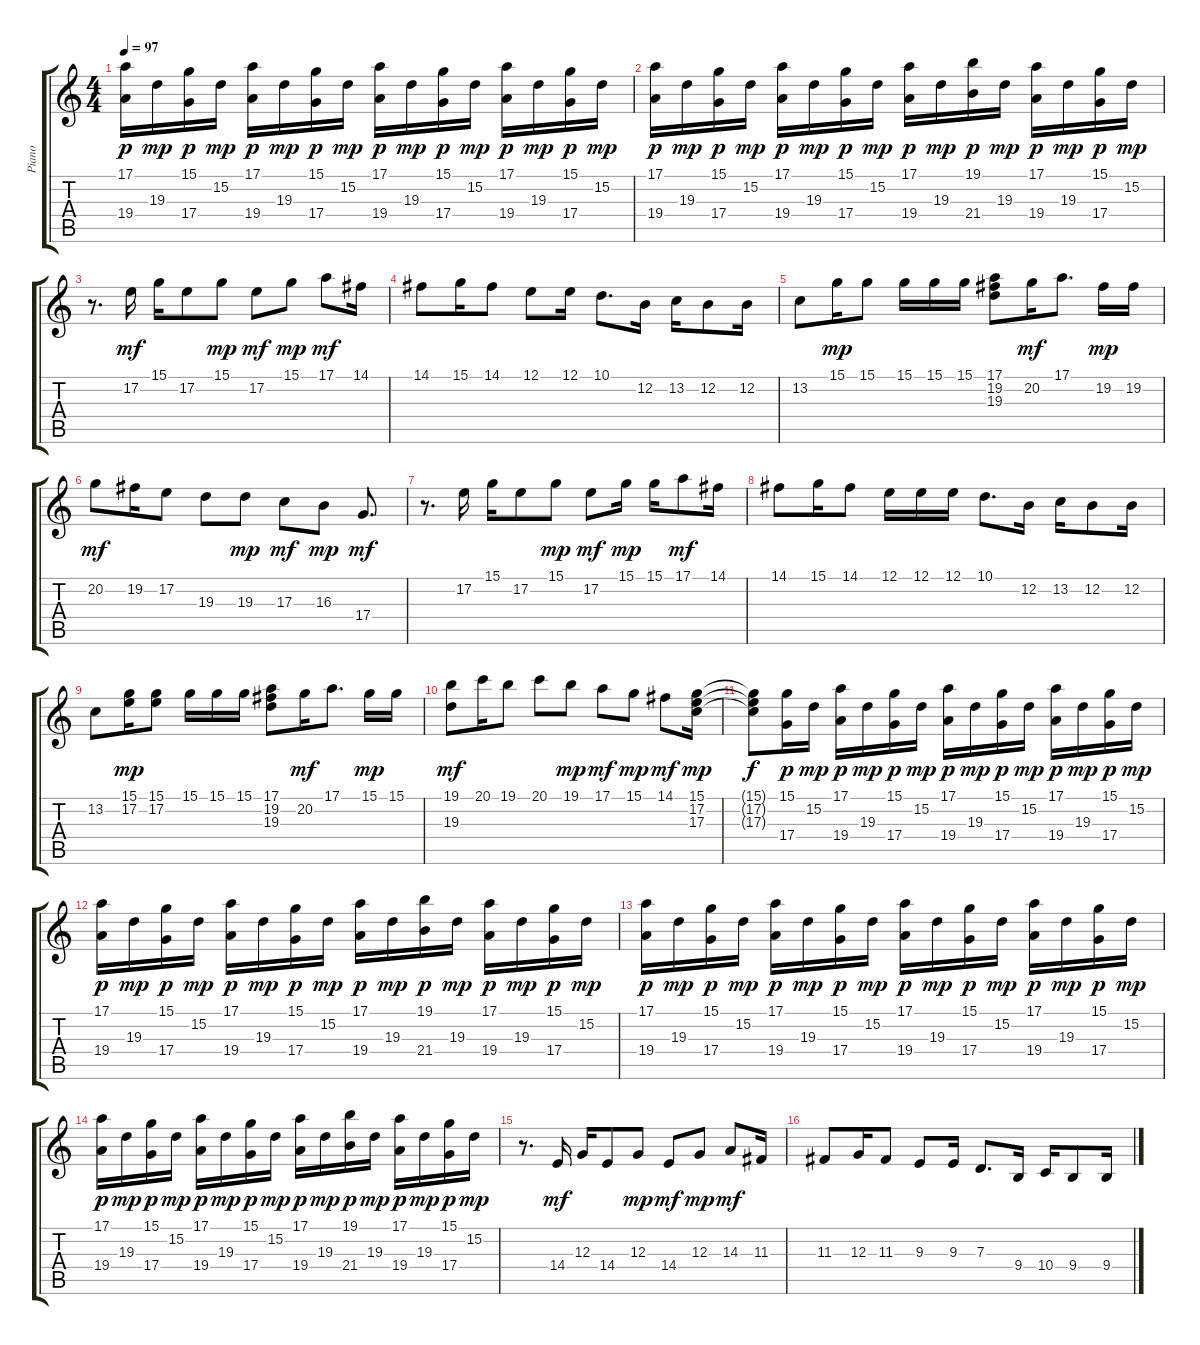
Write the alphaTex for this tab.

\track ("Piano" "Piano") {instrument acousticgrandpiano}
\staff {score tabs}
\tuning (E4 B3 G3 D3 A2 E2) {hide}
\ts (4 4)
\tempo 97
\clef g2
\ks c
(17.1 19.4).16{dy p} 19.3.16{dy mp} (15.1 17.4).16{dy p} 15.2.16{dy mp} (17.1 19.4).16{dy p} 19.3.16{dy mp} (15.1 17.4).16{dy p} 15.2.16{dy mp} (17.1 19.4).16{dy p} 19.3.16{dy mp} (15.1 17.4).16{dy p} 15.2.16{dy mp} (17.1 19.4).16{dy p} 19.3.16{dy mp} (15.1 17.4).16{dy p} 15.2.16{dy mp} |
(17.1 19.4).16{dy p} 19.3.16{dy mp} (15.1 17.4).16{dy p} 15.2.16{dy mp} (17.1 19.4).16{dy p} 19.3.16{dy mp} (15.1 17.4).16{dy p} 15.2.16{dy mp} (17.1 19.4).16{dy p} 19.3.16{dy mp} (19.1 21.4).16{dy p} 19.3.16{dy mp} (17.1 19.4).16{dy p} 19.3.16{dy mp} (15.1 17.4).16{dy p} 15.2.16{dy mp} |
r.8{d} 17.2.16{dy mf} 15.1.16 17.2.8 15.1.8{dy mp} 17.2.8{dy mf} 15.1.8{dy mp} 17.1.8{dy mf} 14.1.16 |
14.1.8 15.1.16 14.1.8 12.1.8 12.1.16 10.1.8{d} 12.2.16 13.2.16 12.2.8 12.2.16 |
13.2.8 15.1.16{dy mp} 15.1.8 15.1.16 15.1.16 15.1.16 (17.1 19.2 19.3).8 20.2.16{dy mf} 17.1.8{d} 19.2.16{dy mp} 19.2.16 |
20.2.8{dy mf} 19.2.16 17.2.8 19.3.8 19.3.8{dy mp} 17.3.8{dy mf} 16.3.8{dy mp} 17.4.8{d dy mf} |
r.8{d} 17.2.16 15.1.16 17.2.8 15.1.8{dy mp} 17.2.8{dy mf} 15.1.16{dy mp} 15.1.16 17.1.8{dy mf} 14.1.16 |
14.1.8 15.1.16 14.1.8 12.1.16 12.1.16 12.1.16 10.1.8{d} 12.2.16 13.2.16 12.2.8 12.2.16 |
13.2.8 (15.1 17.2).16{dy mp} (15.1 17.2).8 15.1.16 15.1.16 15.1.16 (17.1 19.2 19.3).8 20.2.16{dy mf} 17.1.8{d} 15.1.16{dy mp} 15.1.16 |
(19.1 19.3).8{dy mf} 20.1.16 19.1.8 20.1.8 19.1.8{dy mp} 17.1.8{dy mf} 15.1.8{dy mp} 14.1.8{dy mf} (15.1 17.2 17.3).16{dy mp} |
(15.1{t} 17.2{t} 17.3{t}).8{dy f} (15.1 17.4).16{dy p} 15.2.16{dy mp} (17.1 19.4).16{dy p} 19.3.16{dy mp} (15.1 17.4).16{dy p} 15.2.16{dy mp} (17.1 19.4).16{dy p} 19.3.16{dy mp} (15.1 17.4).16{dy p} 15.2.16{dy mp} (17.1 19.4).16{dy p} 19.3.16{dy mp} (15.1 17.4).16{dy p} 15.2.16{dy mp} |
(17.1 19.4).16{dy p} 19.3.16{dy mp} (15.1 17.4).16{dy p} 15.2.16{dy mp} (17.1 19.4).16{dy p} 19.3.16{dy mp} (15.1 17.4).16{dy p} 15.2.16{dy mp} (17.1 19.4).16{dy p} 19.3.16{dy mp} (19.1 21.4).16{dy p} 19.3.16{dy mp} (17.1 19.4).16{dy p} 19.3.16{dy mp} (15.1 17.4).16{dy p} 15.2.16{dy mp} |
(17.1 19.4).16{dy p} 19.3.16{dy mp} (15.1 17.4).16{dy p} 15.2.16{dy mp} (17.1 19.4).16{dy p} 19.3.16{dy mp} (15.1 17.4).16{dy p} 15.2.16{dy mp} (17.1 19.4).16{dy p} 19.3.16{dy mp} (15.1 17.4).16{dy p} 15.2.16{dy mp} (17.1 19.4).16{dy p} 19.3.16{dy mp} (15.1 17.4).16{dy p} 15.2.16{dy mp} |
(17.1 19.4).16{dy p} 19.3.16{dy mp} (15.1 17.4).16{dy p} 15.2.16{dy mp} (17.1 19.4).16{dy p} 19.3.16{dy mp} (15.1 17.4).16{dy p} 15.2.16{dy mp} (17.1 19.4).16{dy p} 19.3.16{dy mp} (19.1 21.4).16{dy p} 19.3.16{dy mp} (17.1 19.4).16{dy p} 19.3.16{dy mp} (15.1 17.4).16{dy p} 15.2.16{dy mp} |
r.8{d} 14.4.16{dy mf} 12.3.16 14.4.8 12.3.8{dy mp} 14.4.8{dy mf} 12.3.8{dy mp} 14.3.8{dy mf} 11.3.16 |
11.3.8 12.3.16 11.3.8 9.3.8 9.3.16 7.3.8{d} 9.4.16 10.4.16 9.4.8 9.4.16
